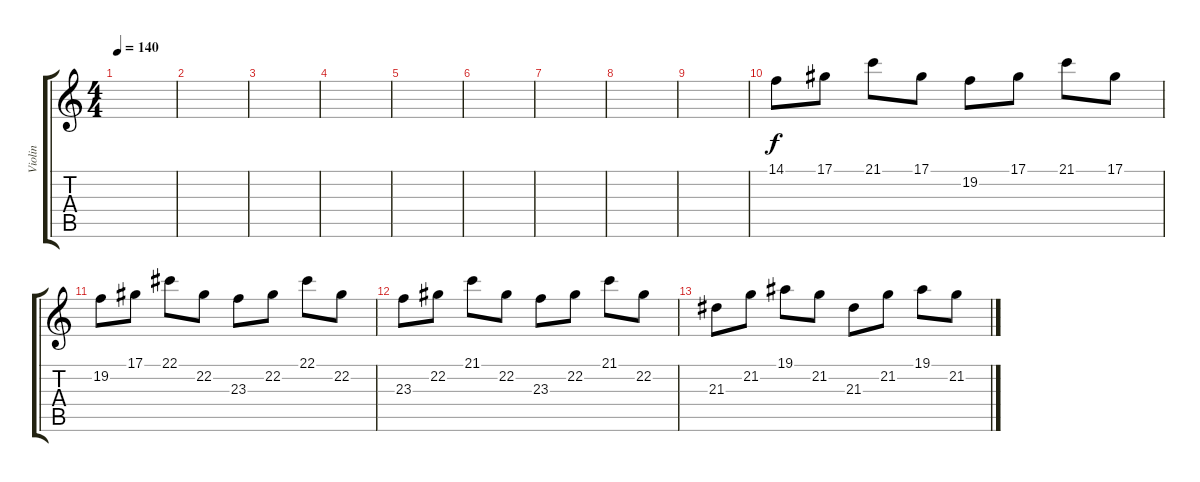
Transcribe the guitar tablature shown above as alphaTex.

\track ("Violin" "Violin") {instrument stringensemble1}
\staff {score tabs}
\tuning (Eb4 Bb3 Gb3 Db3 Ab2 Db2) {hide}
\ts (4 4)
\tempo 140
\clef g2
\ks c
|
|
|
|
|
|
|
|
|
14.1.8 17.1.8 21.1.8 17.1.8 19.2.8 17.1.8 21.1.8 17.1.8 |
19.2.8 17.1.8 22.1.8 22.2.8 23.3.8 22.2.8 22.1.8 22.2.8 |
23.3.8 22.2.8 21.1.8 22.2.8 23.3.8 22.2.8 21.1.8 22.2.8 |
21.3.8 21.2.8 19.1.8 21.2.8 21.3.8 21.2.8 19.1.8 21.2.8
